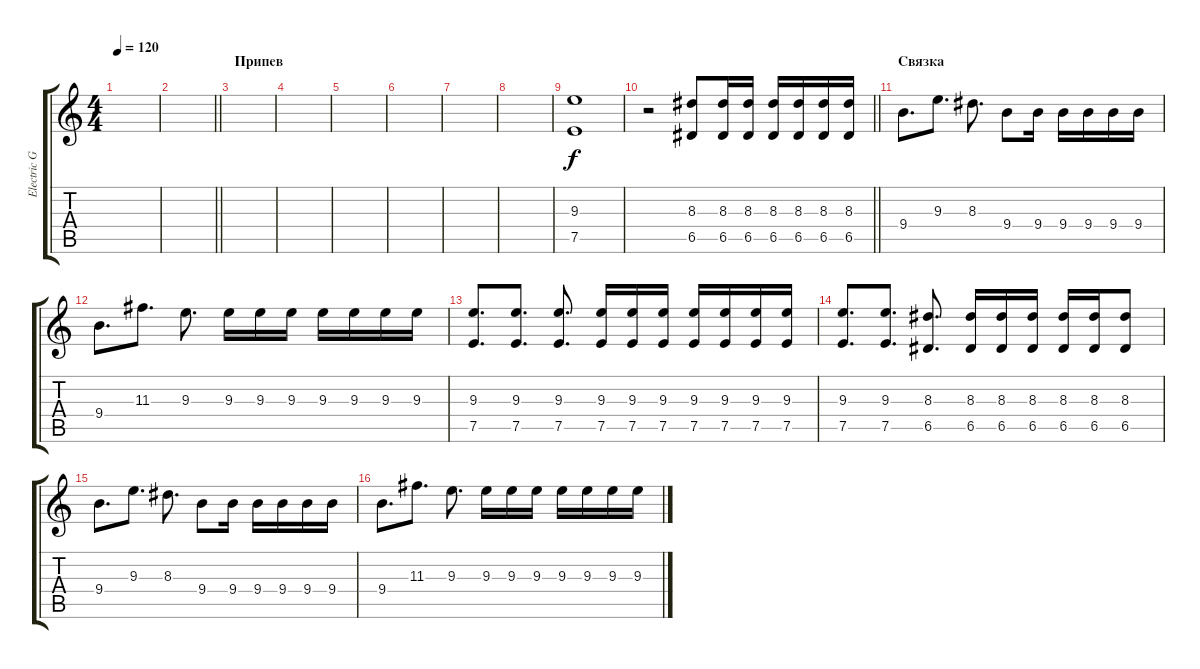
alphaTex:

\track ("Electric Guitar" "Electric G") {instrument distortionguitar}
\staff {score tabs}
\tuning (E4 B3 G3 D3 A2 E2) {hide}
\ts (4 4)
\tempo 120
\clef g2
\ks c
|
\barLineRight lightlight
|
\section ("" "Припев")
|
|
|
|
|
|
(9.3 7.5).1 |
\barLineRight lightlight
r.2 (8.3 6.5).8 (8.3 6.5).16 (8.3 6.5).16 (8.3 6.5).16 (8.3 6.5).16 (8.3 6.5).16 (8.3 6.5).16 |
\section ("" "Связка")
9.4.8{d} 9.3.8{d} 8.3.8{d} 9.4.8 9.4.16 9.4.16 9.4.16 9.4.16 9.4.16 |
9.4.8{d} 11.3.8{d} 9.3.8{d} 9.3.16 9.3.16 9.3.16 9.3.16 9.3.16 9.3.16 9.3.16 |
(9.3 7.5).8{d} (9.3 7.5).8{d} (9.3 7.5).8{d} (9.3 7.5).16 (9.3 7.5).16 (9.3 7.5).16 (9.3 7.5).16 (9.3 7.5).16 (9.3 7.5).16 (9.3 7.5).16 |
(9.3 7.5).8{d} (9.3 7.5).8{d} (8.3 6.5).8{d} (8.3 6.5).16 (8.3 6.5).16 (8.3 6.5).16 (8.3 6.5).16 (8.3 6.5).16 (8.3 6.5).8 |
9.4.8{d} 9.3.8{d} 8.3.8{d} 9.4.8 9.4.16 9.4.16 9.4.16 9.4.16 9.4.16 |
9.4.8{d} 11.3.8{d} 9.3.8{d} 9.3.16 9.3.16 9.3.16 9.3.16 9.3.16 9.3.16 9.3.16
